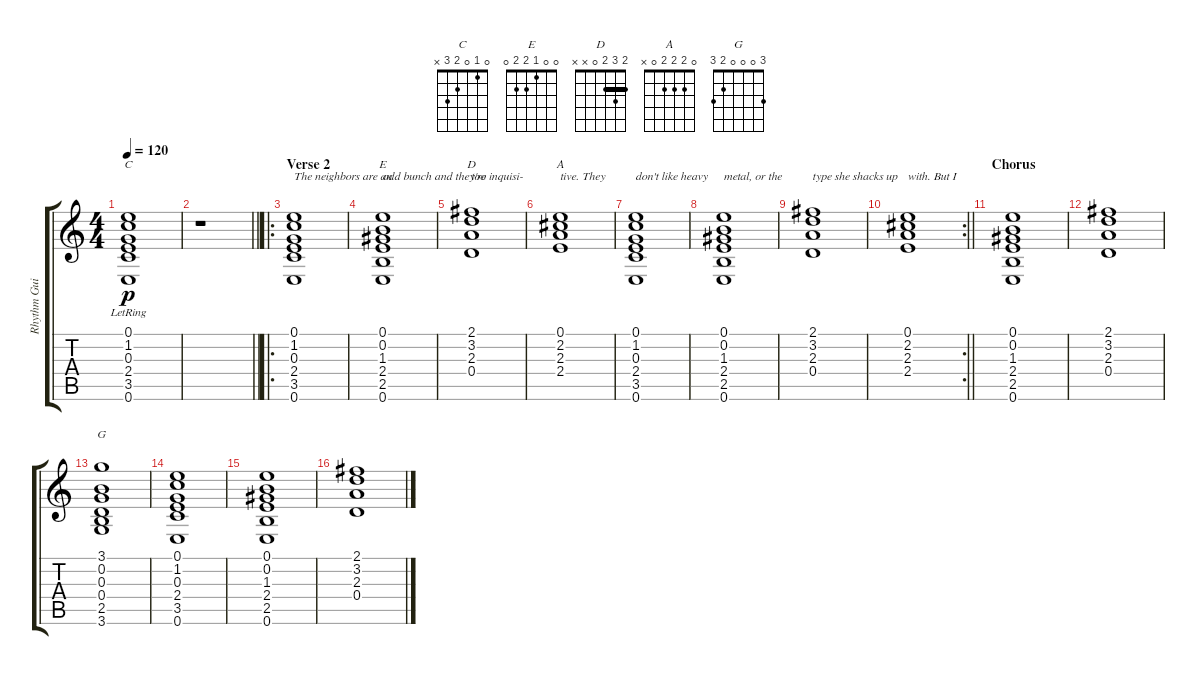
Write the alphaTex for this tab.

\track ("Rhythm Guitar" "Rhythm Gui") {instrument electricguitarmuted}
\staff {score tabs}
\tuning (E4 B3 G3 D3 A2 E2) {hide}
\chord ("C" 0 1 0 2 3 x)
\chord ("E" 0 0 1 2 2 0)
\chord ("D" 2 3 2 0 x x) {barre 2}
\chord ("A" 0 2 2 2 0 x)
\chord ("G" 3 0 0 0 2 3)
\ts (4 4)
\tempo 120
\clef g2
\ks c
(0.1{lr} 1.2 0.3 2.4 3.5 0.6).1{ch "C" dy p} |
\barLineRight lightlight
r.1 |
\ro
\section ("" "Verse 2")
(0.1 1.2 0.3 2.4 3.5 0.6).1{txt "The neighbors are an"} |
(0.1 0.2 1.3 2.4 2.5 0.6).1{ch "E" txt "odd bunch and they're"} |
(2.1 3.2 2.3 0.4).1{ch "D" txt "too inquisi-"} |
(0.1 2.2 2.3 2.4).1{ch "A" txt "tive. They "} |
(0.1 1.2 0.3 2.4 3.5 0.6).1{txt "don't like heavy"} |
(0.1 0.2 1.3 2.4 2.5 0.6).1{txt "metal, or the"} |
(2.1 3.2 2.3 0.4).1{txt "type she shacks up"} |
\rc 2
\barLineRight lightlight
(0.1 2.2 2.3 2.4).1{txt "with. But I"} |
\section ("" "Chorus")
(0.1 0.2 1.3 2.4 2.5 0.6).1 |
(2.1 3.2 2.3 0.4).1 |
(3.1 0.2 0.3 0.4 2.5 3.6).1{ch "G"} |
(0.1 1.2 0.3 2.4 3.5 0.6).1 |
(0.1 0.2 1.3 2.4 2.5 0.6).1 |
(2.1 3.2 2.3 0.4).1
